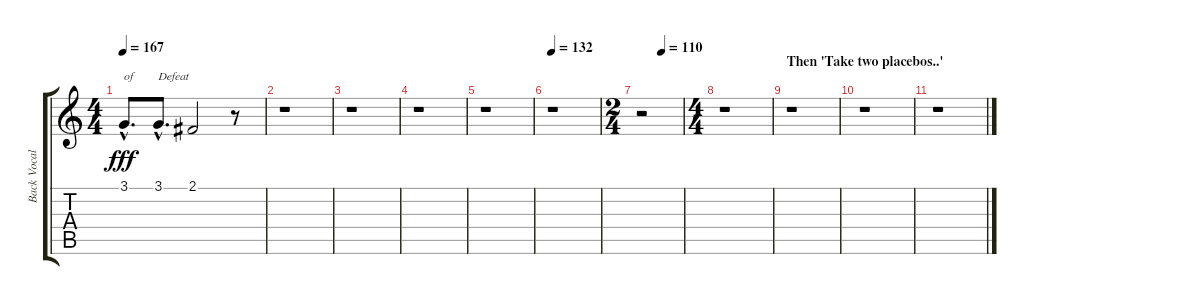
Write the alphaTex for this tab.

\track ("Back Vocal" "Back Vocal") {instrument lead1square}
\staff {score tabs}
\tuning (E4 B3 G3 D3 A2 E2) {hide}
\ts (4 4)
\tempo 167
\clef g2
\ks c
3.1{hac}.8{d txt "of" dy fff} 3.1{hac}.8{d txt "Defeat"} 2.1.2 r.8 |
r.1 |
r.1 |
r.1 |
r.1 |
\tempo 132
r.1 |
\ts (2 4)
\tempo (110 0.5)
r.2 |
\ts (4 4)
r.1 |
\section ("" "Then 'Take two placebos..'")
r.1 |
r.1 |
r.1
